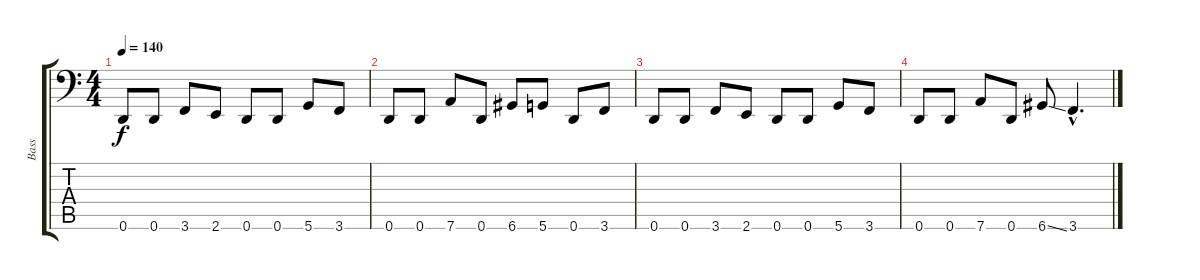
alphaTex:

\track ("Bass" "Bass") {instrument electricbasspick}
\staff {score tabs}
\tuning (E3 B2 G2 D2 A1 D1) {hide}
\ts (4 4)
\tempo 140
\clef f4
\ks c
0.6.8{dy f} 0.6.8 3.6.8 2.6.8 0.6.8 0.6.8 5.6.8 3.6.8 |
0.6.8 0.6.8 7.6.8 0.6.8 6.6.8 5.6.8 0.6.8 3.6.8 |
0.6.8 0.6.8 3.6.8 2.6.8 0.6.8 0.6.8 5.6.8 3.6.8 |
0.6.8 0.6.8 7.6.8 0.6.8 6.6{ss}.8 3.6{hac}.4{d}
